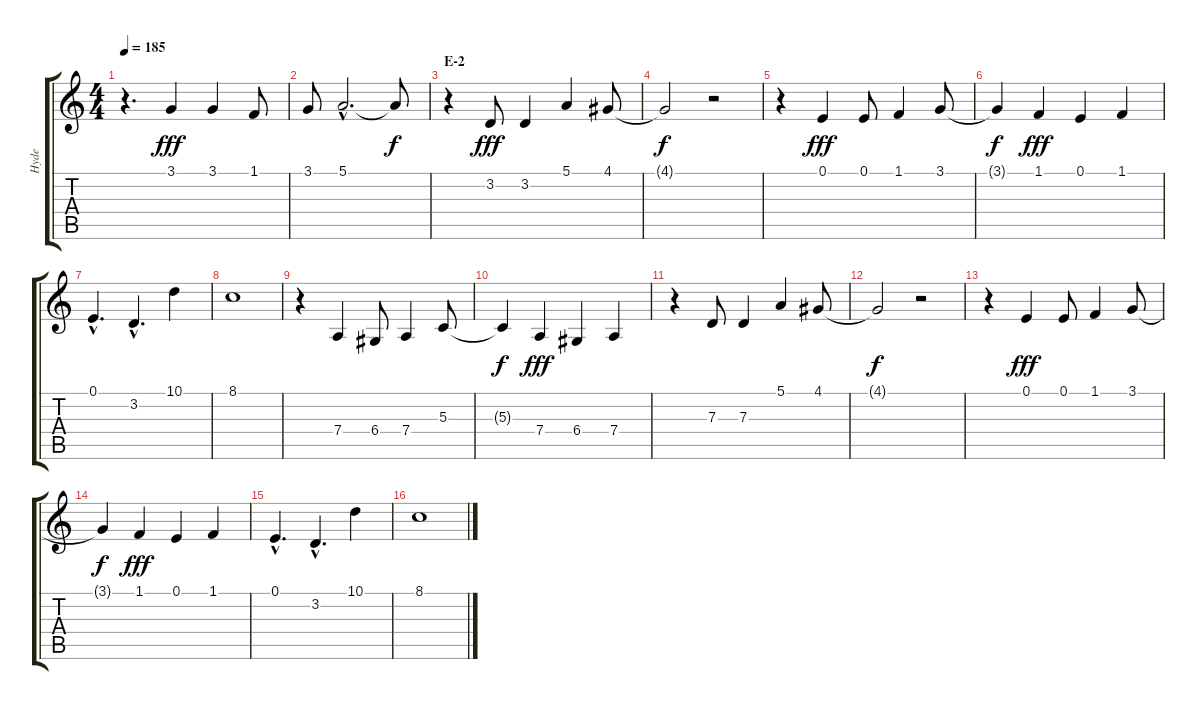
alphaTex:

\track ("Hyde" "Hyde") {instrument flute}
\staff {score tabs}
\tuning (E4 B3 G3 D3 A2 E2) {hide}
\ts (4 4)
\tempo 185
\clef g2
\ks c
r.4{d dy fff} 3.1.4 3.1.4 1.1.8 |
3.1.8 5.1{hac}.2{d} 5.1{t}.8{dy f} |
\section ("" "E-2")
r.4 3.2.8{dy fff} 3.2.4 5.1.4 4.1.8 |
4.1{t}.2{dy f} r.2 |
r.4 0.1.4{dy fff} 0.1.8 1.1.4 3.1.8 |
3.1{t}.4{dy f} 1.1.4{dy fff} 0.1.4 1.1.4 |
0.1{hac}.4{d} 3.2{hac}.4{d} 10.1.4 |
8.1.1 |
r.4 7.4.4 6.4.8 7.4.4 5.3.8 |
5.3{t}.4{dy f} 7.4.4{dy fff} 6.4.4 7.4.4 |
r.4 7.3.8 7.3.4 5.1.4 4.1.8 |
4.1{t}.2{dy f} r.2 |
r.4 0.1.4{dy fff} 0.1.8 1.1.4 3.1.8 |
3.1{t}.4{dy f} 1.1.4{dy fff} 0.1.4 1.1.4 |
0.1{hac}.4{d} 3.2{hac}.4{d} 10.1.4 |
8.1.1
